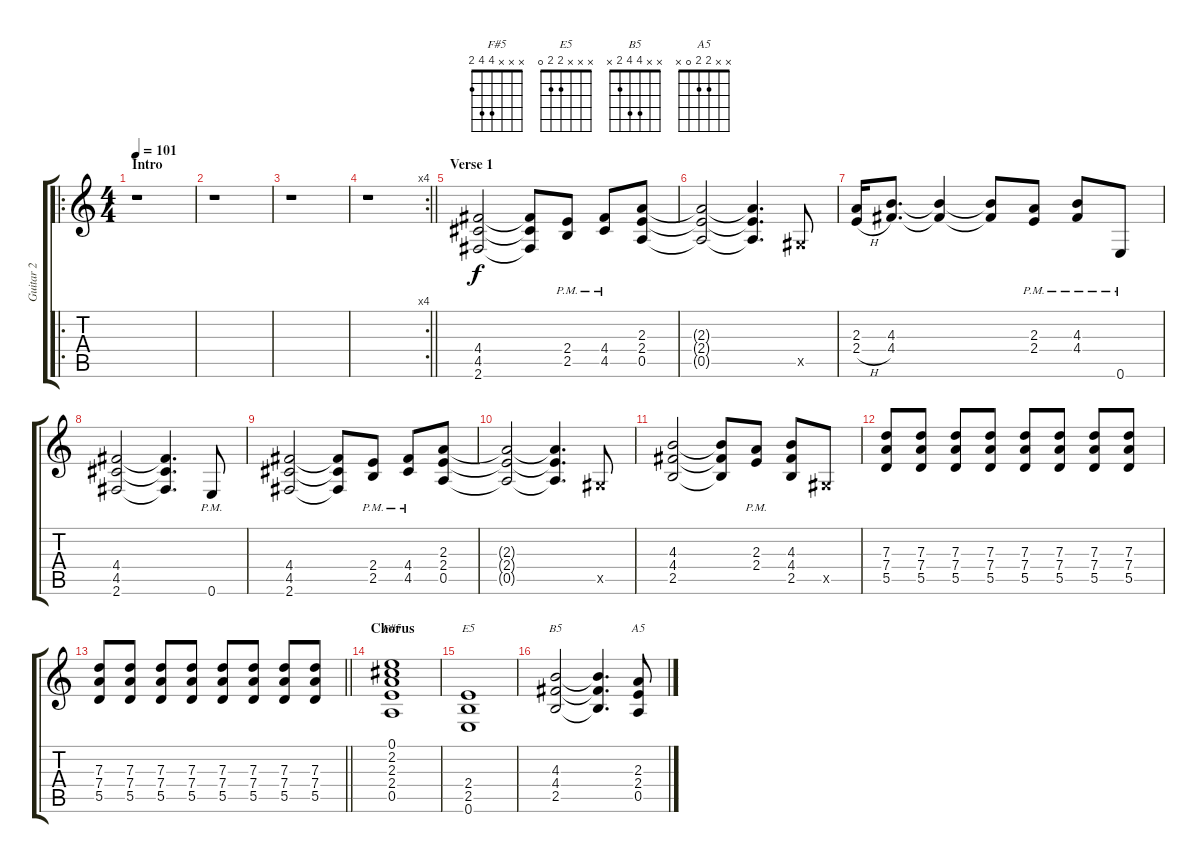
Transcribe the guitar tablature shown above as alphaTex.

\track ("Guitar 2" "Guitar 2") {instrument distortionguitar}
\staff {score tabs}
\tuning (E4 B3 G3 D3 A2 E2) {hide}
\chord ("F#5" x x x 4 4 2)
\chord ("E5" x x x 2 2 0)
\chord ("B5" x x 4 4 2 x)
\chord ("A5" x x 2 2 0 x)
\ro
\ts (4 4)
\section ("" "Intro")
\tempo 101
\clef g2
\ks c
r.1{dy f instrument distortionguitar} |
r.1 |
r.1 |
\rc 4
\barLineRight lightlight
r.1 |
\section ("" "Verse 1")
(4.4 4.5 2.6).2 (4.4{t} 4.5{t} 2.6{t}).8 (2.4{pm} 2.5{pm}).8 (4.4{pm} 4.5{pm}).8 (2.3 2.4 0.5).8 |
(2.3{t} 2.4{t} 0.5{t}).2 (2.3{t} 2.4{t} 0.5{t}).4{d} -1.5{x}.8 |
(2.3 2.4{h}).16 (4.3 4.4).8{d} (4.3{t} 4.4{t}).4 (4.3{t} 4.4{t}).8 (2.3{pm} 2.4{pm}).8 (4.3{pm} 4.4{pm}).8 0.6{pm}.8 |
(4.4 4.5 2.6).2 (4.4{t} 4.5{t} 2.6{t}).4{d} 0.6{pm}.8 |
(4.4 4.5 2.6).2 (4.4{t} 4.5{t} 2.6{t}).8 (2.4{pm} 2.5{pm}).8 (4.4{pm} 4.5{pm}).8 (2.3 2.4 0.5).8 |
(2.3{t} 2.4{t} 0.5{t}).2 (2.3{t} 2.4{t} 0.5{t}).4{d} -1.5{x}.8 |
(4.3 4.4 2.5).2 (4.3{t} 4.4{t} 2.5{t}).8 (2.3{pm} 2.4{pm}).8 (4.3 4.4 2.5).8 -1.5{x}.8 |
(7.3 7.4 5.5).8{volume 16} (7.3 7.4 5.5).8 (7.3 7.4 5.5).8 (7.3 7.4 5.5).8 (7.3 7.4 5.5).8 (7.3 7.4 5.5).8 (7.3 7.4 5.5).8 (7.3 7.4 5.5).8 |
\barLineRight lightlight
(7.3 7.4 5.5).8 (7.3 7.4 5.5).8 (7.3 7.4 5.5).8 (7.3 7.4 5.5).8 (7.3 7.4 5.5).8 (7.3 7.4 5.5).8 (7.3 7.4 5.5).8 (7.3 7.4 5.5).8 |
\section ("" "Chorus")
(0.1 2.2 2.3 2.4 0.5).1{ch "F#5" volume 14} |
(2.4 2.5 0.6).1{ch "E5"} |
(4.3 4.4 2.5).2{ch "B5"} (4.3{t} 4.4{t} 2.5{t}).4{d} (2.3 2.4 0.5).8{ch "A5"}
